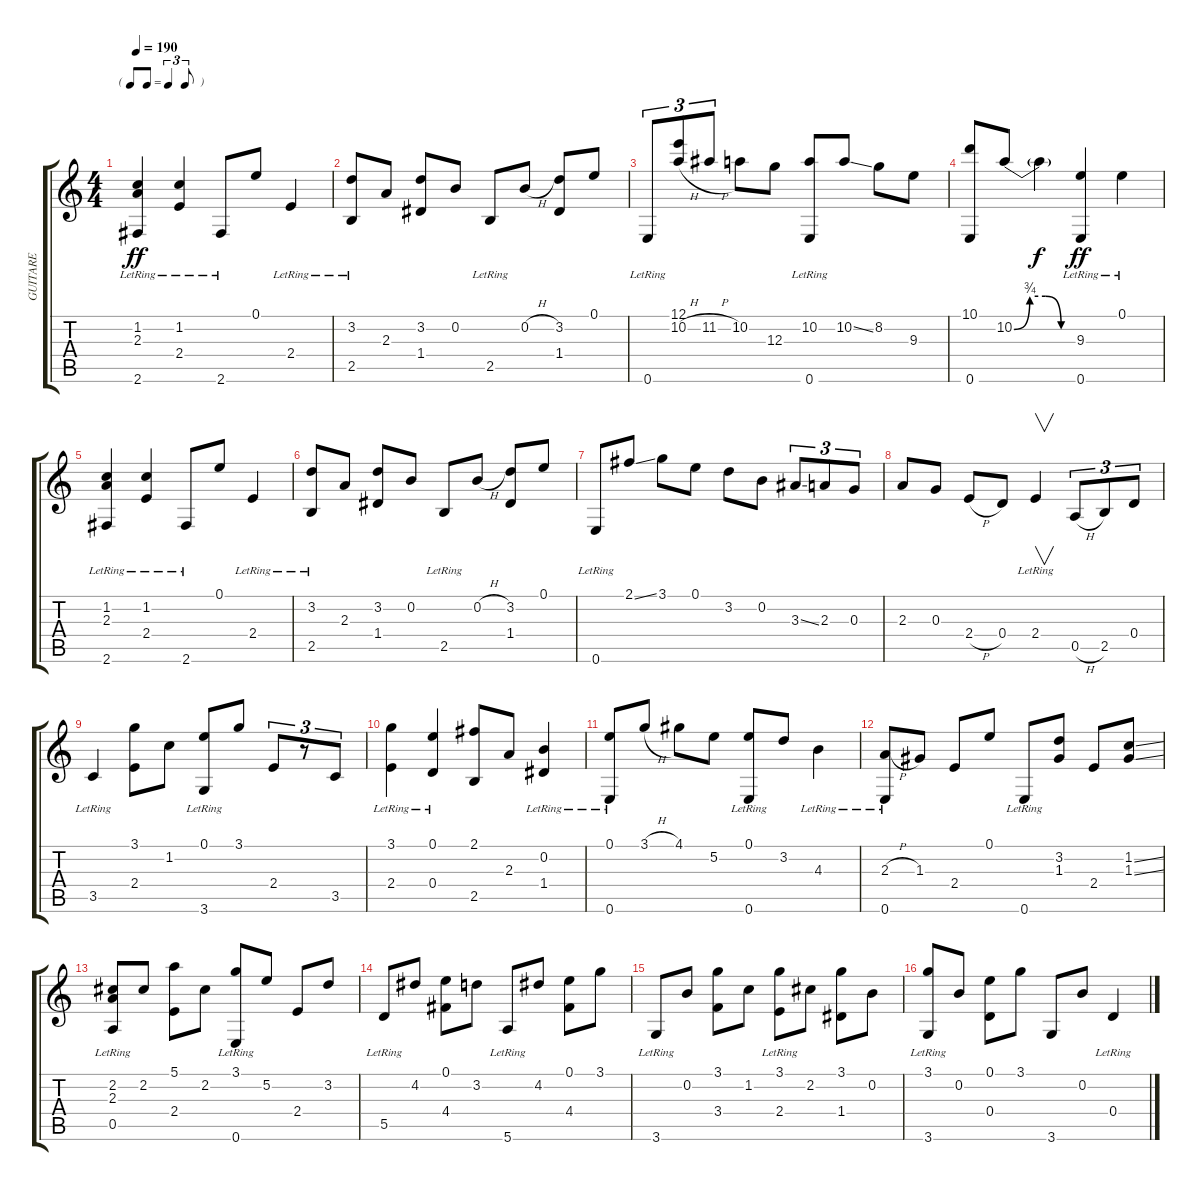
\track ("GUITARE" "GUITARE") {instrument acousticguitarsteel}
\staff {score tabs}
\tuning (E4 B3 G3 D3 A2 E2) {hide}
\ts (4 4)
\tf triplet8th
\tempo 190
\clef g2
\ks c
(1.2 2.3 2.6{lr}).4{dy ff} (1.2 2.4{lr}).4 2.6{lr}.8 0.1.8 2.4{lr}.4 |
(3.2 2.5{lr}).8 2.3.8 (3.2 1.4).8 0.2.8 2.5{lr}.8 0.2{h}.8 (3.2 1.4).8 0.1.8 |
0.6{lr}.8{tu (3 2)} (12.1 10.2{h}).8{tu (3 2)} 11.2{h}.8{tu (3 2)} 10.2.8 12.3.8 (10.2 0.6{lr}).8 10.2{ss}.8 8.2.8 9.3.8 |
(10.1 0.6).8 10.2{be (custom 0 0 15 3 30 3 45 0 60 0)}.8 10.2{t}.4{dy f} (9.3 0.6{lr}).4{dy ff} 0.1{lr}.4 |
(1.2 2.3 2.6{lr}).4 (1.2 2.4{lr}).4 2.6{lr}.8 0.1.8 2.4{lr}.4 |
(3.2 2.5{lr}).8 2.3.8 (3.2 1.4).8 0.2.8 2.5{lr}.8 0.2{h}.8 (3.2 1.4).8 0.1.8 |
0.6{lr}.8 2.1{ss}.8 3.1.8 0.1.8 3.2.8 0.2.8 3.3{ss}.8{tu (3 2)} 2.3.8{tu (3 2)} 0.3.8{tu (3 2)} |
2.3.8 0.3.8 2.4{h}.8 0.4.8 2.4{lr}.4{v} 0.5{h}.8{tu (3 2)} 2.5.8{tu (3 2)} 0.4.8{tu (3 2)} |
3.5{lr}.4 (3.1 2.4).8 1.2.8 (0.1 3.6{lr}).8 3.1.8 2.4.8{tu (3 2)} r.8{tu (3 2)} 3.5.8{tu (3 2)} |
(3.1 2.4{lr}).4 (0.1 0.4{lr}).4 (2.1 2.5).8 2.3.8 (0.2 1.4{lr}).4 |
(0.1 0.6{lr}).8 3.1{h}.8 4.1.8 5.2.8 (0.1 0.6{lr}).8 3.2.8 4.3{lr}.4 |
(2.3{h} 0.6{lr}).8 1.3.8 2.4.8 0.1.8 0.6{lr}.8 (3.2 1.3).8 2.4.8 (1.2{ss} 1.3{ss}).8 |
(2.2 2.3 0.5{lr}).8 2.2.8 (5.1 2.4).8 2.2.8 (3.1 0.6{lr}).8 5.2.8 2.4.8 3.2.8 |
5.5{lr}.8 4.2.8 (0.1 4.4).8 3.2.8 5.6{lr}.8 4.2.8 (0.1 4.4).8 3.1.8 |
3.6{lr}.8 0.2.8 (3.1 3.4).8 1.2.8 (3.1 2.4{lr}).8 2.2.8 (3.1 1.4).8 0.2.8 |
(3.1 3.6{lr}).8 0.2.8 (0.1 0.4).8 3.1.8 3.6.8 0.2.8 0.4{lr}.4
